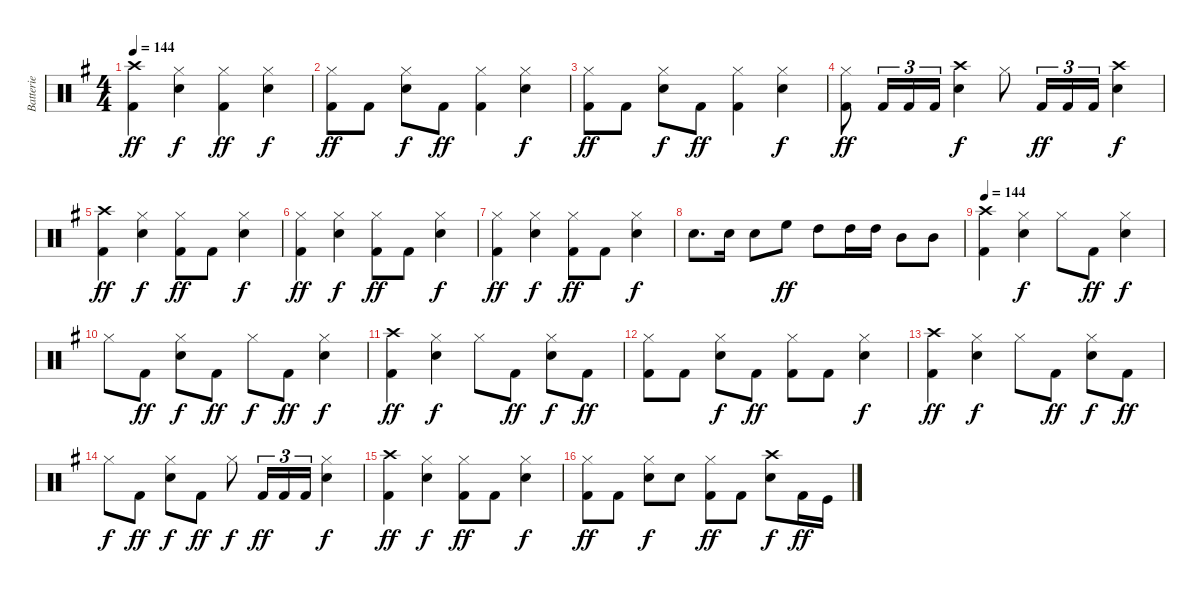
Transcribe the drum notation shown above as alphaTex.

\track ("Batterie" "Batterie") {instrument percussion}
\staff {score}
\articulation defaults
\ts (4 4)
\tempo 144
\clef neutral
\ks g
("Crash high (hit)" "Kick (hit) 2").4{dy ff} ("Hi-Hat (closed)" "Snare (hit) 2").4{dy f} ("Hi-Hat (closed)" "Kick (hit) 2").4{dy ff} ("Hi-Hat (closed)" "Snare (hit) 2").4{dy f} |
("Hi-Hat (closed)" "Kick (hit) 2").8{dy ff} "Kick (hit) 2".8 ("Hi-Hat (closed)" "Snare (hit) 2").8{dy f} "Kick (hit) 2".8{dy ff} ("Hi-Hat (closed)" "Kick (hit) 2").4 ("Hi-Hat (closed)" "Snare (hit) 2").4{dy f} |
("Hi-Hat (closed)" "Kick (hit) 2").8{dy ff} "Kick (hit) 2".8 ("Hi-Hat (closed)" "Snare (hit) 2").8{dy f} "Kick (hit) 2".8{dy ff} ("Hi-Hat (closed)" "Kick (hit) 2").4 ("Hi-Hat (closed)" "Snare (hit) 2").4{dy f} |
("Hi-Hat (closed)" "Kick (hit) 2").8{dy ff} "Kick (hit) 2".16{tu (3 2)} "Kick (hit) 2".16{tu (3 2)} "Kick (hit) 2".16{tu (3 2)} ("Crash high (hit)" "Snare (hit) 2").4{dy f} "Hi-Hat (closed)".8 "Kick (hit) 2".16{tu (3 2) dy ff} "Kick (hit) 2".16{tu (3 2)} "Kick (hit) 2".16{tu (3 2)} ("Crash high (hit)" "Snare (hit) 2").4{dy f} |
("Crash high (hit)" "Kick (hit) 2").4{dy ff} ("Hi-Hat (closed)" "Snare (hit) 2").4{dy f} ("Hi-Hat (closed)" "Kick (hit) 2").8{dy ff} "Kick (hit) 2".8 ("Hi-Hat (closed)" "Snare (hit) 2").4{dy f} |
("Hi-Hat (closed)" "Kick (hit) 2").4{dy ff} ("Hi-Hat (closed)" "Snare (hit) 2").4{dy f} ("Hi-Hat (closed)" "Kick (hit) 2").8{dy ff} "Kick (hit) 2".8 ("Hi-Hat (closed)" "Snare (hit) 2").4{dy f} |
("Hi-Hat (closed)" "Kick (hit) 2").4{dy ff} ("Hi-Hat (closed)" "Snare (hit) 2").4{dy f} ("Hi-Hat (closed)" "Kick (hit) 2").8{dy ff} "Kick (hit) 2".8 ("Hi-Hat (closed)" "Snare (hit) 2").4{dy f} |
"Snare (hit) 2".8{d} "Snare (hit) 2".16 "Snare (hit) 2".8 "High Floor Tom (hit)".8{dy ff} "High Tom (hit)".8 "High Tom (hit)".16 "High Tom (hit)".16 "Mid Tom (hit)".8 "Mid Tom (hit)".8 |
\tempo 144
("Crash high (hit)" "Kick (hit) 2").4 ("Hi-Hat (closed)" "Snare (hit) 2").4{dy f} "Hi-Hat (closed)".8 "Kick (hit) 2".8{dy ff} ("Hi-Hat (closed)" "Snare (hit) 2").4{dy f} |
"Hi-Hat (closed)".8 "Kick (hit) 2".8{dy ff} ("Hi-Hat (closed)" "Snare (hit) 2").8{dy f} "Kick (hit) 2".8{dy ff} "Hi-Hat (closed)".8{dy f} "Kick (hit) 2".8{dy ff} ("Hi-Hat (closed)" "Snare (hit) 2").4{dy f} |
("Crash high (hit)" "Kick (hit) 2").4{dy ff} ("Hi-Hat (closed)" "Snare (hit) 2").4{dy f} "Hi-Hat (closed)".8 "Kick (hit) 2".8{dy ff} ("Hi-Hat (closed)" "Snare (hit) 2").8{dy f} "Kick (hit) 2".8{dy ff} |
("Hi-Hat (closed)" "Kick (hit) 2").8 "Kick (hit) 2".8 ("Hi-Hat (closed)" "Snare (hit) 2").8{dy f} "Kick (hit) 2".8{dy ff} ("Hi-Hat (closed)" "Kick (hit) 2").8 "Kick (hit) 2".8 ("Hi-Hat (closed)" "Snare (hit) 2").4{dy f} |
("Crash high (hit)" "Kick (hit) 2").4{dy ff} ("Hi-Hat (closed)" "Snare (hit) 2").4{dy f} "Hi-Hat (closed)".8 "Kick (hit) 2".8{dy ff} ("Hi-Hat (closed)" "Snare (hit) 2").8{dy f} "Kick (hit) 2".8{dy ff} |
"Hi-Hat (closed)".8{dy f} "Kick (hit) 2".8{dy ff} ("Hi-Hat (closed)" "Snare (hit) 2").8{dy f} "Kick (hit) 2".8{dy ff} "Hi-Hat (closed)".8{dy f} "Kick (hit) 2".16{tu (3 2) dy ff} "Kick (hit) 2".16{tu (3 2)} "Kick (hit) 2".16{tu (3 2)} ("Hi-Hat (closed)" "Snare (hit) 2").4{dy f} |
("Crash high (hit)" "Kick (hit) 2").4{dy ff} ("Hi-Hat (closed)" "Snare (hit) 2").4{dy f} ("Hi-Hat (closed)" "Kick (hit) 2").8{dy ff} "Kick (hit) 2".8 ("Hi-Hat (closed)" "Snare (hit) 2").4{dy f} |
("Hi-Hat (closed)" "Kick (hit) 2").8{dy ff} "Kick (hit) 2".8 ("Hi-Hat (closed)" "Snare (hit) 2").8{dy f} "Snare (hit) 2".8 ("Hi-Hat (closed)" "Kick (hit) 2").8{dy ff} "Kick (hit) 2".8 ("Crash high (hit)" "Snare (hit) 2").8{dy f} "Kick (hit) 2".16{dy ff} "Kick (hit)".16
